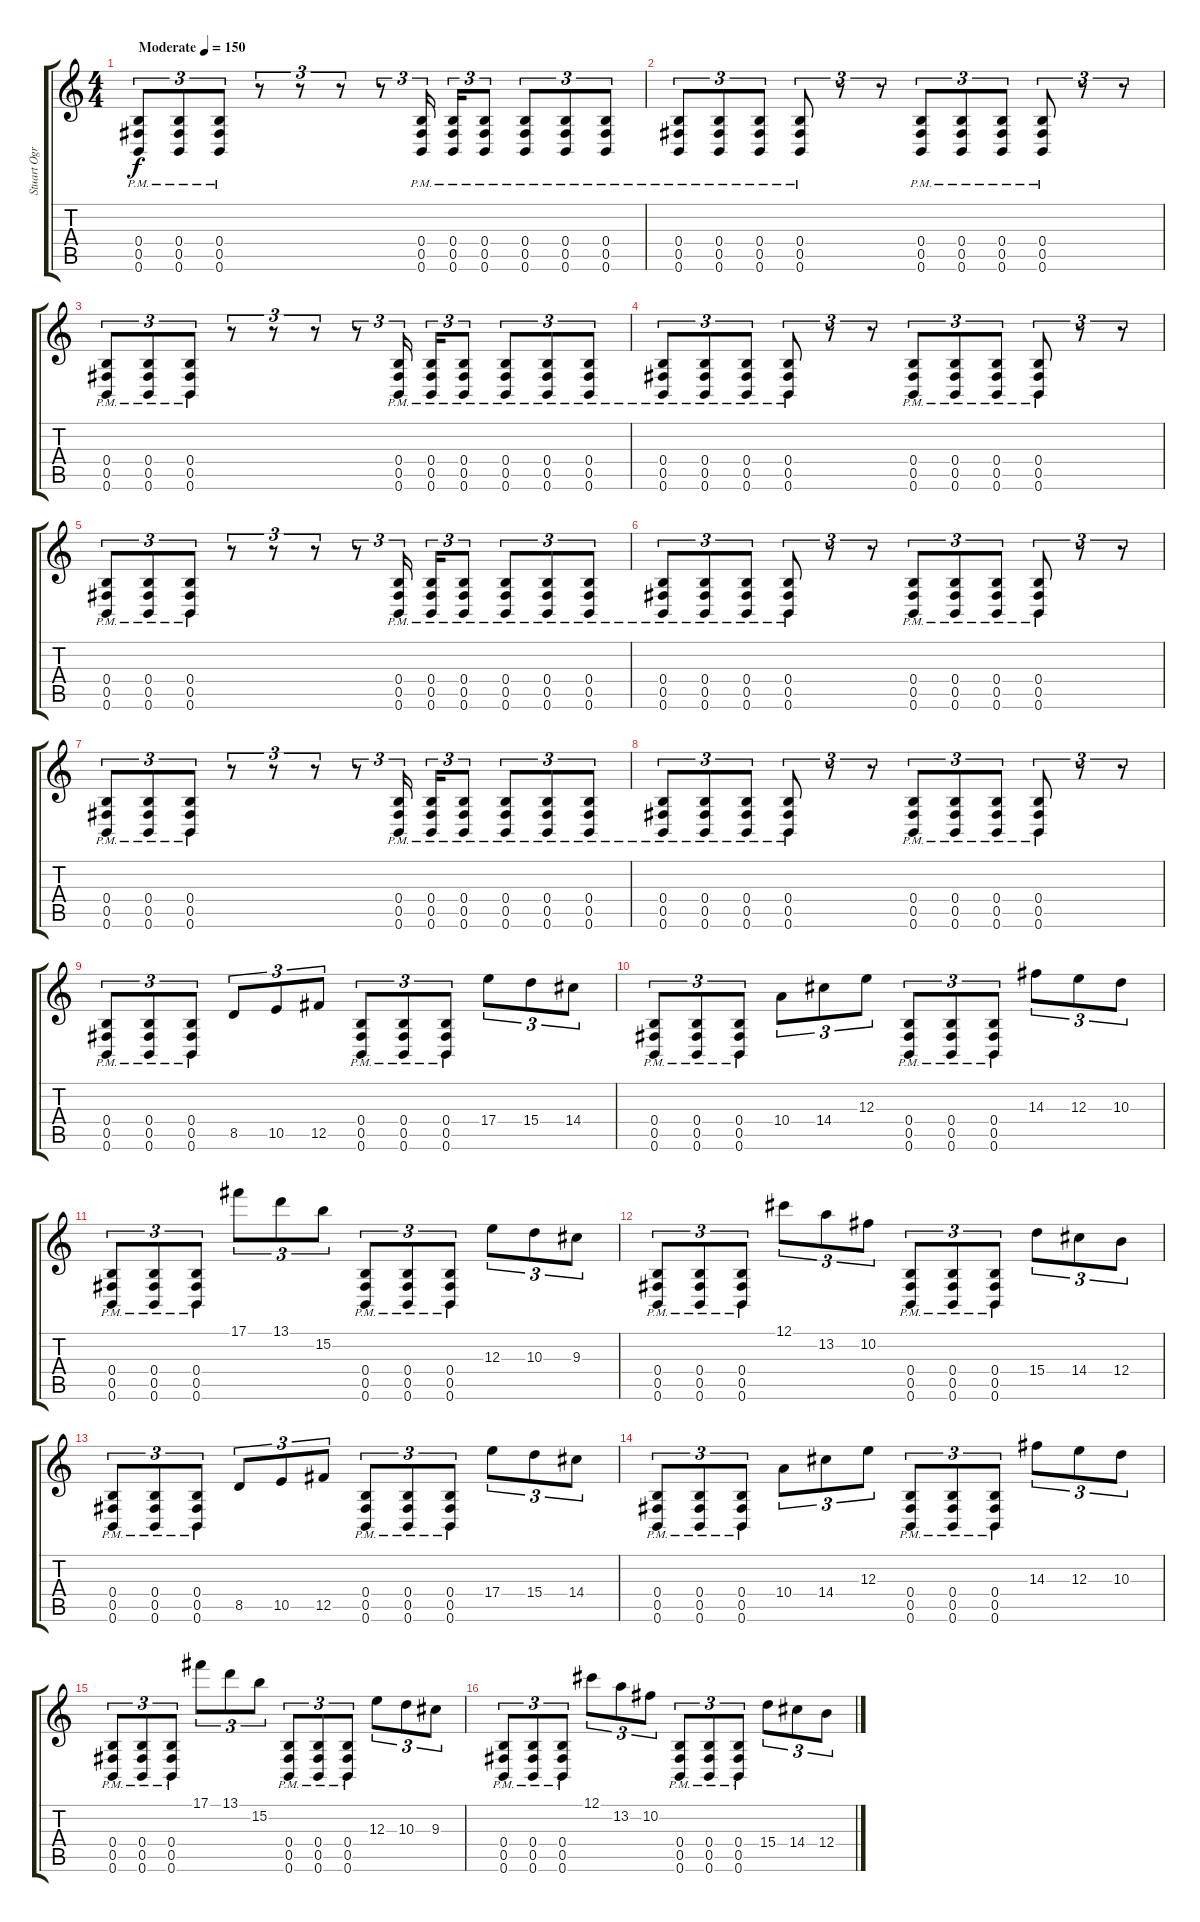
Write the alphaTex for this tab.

\track ("Stuart Ogran (Guitar)" "Stuart Ogr") {instrument distortionguitar}
\staff {score tabs}
\tuning (Db4 Ab3 E3 B2 Gb2 B1) {hide}
\ts (4 4)
\tempo (150 "Moderate")
\clef g2
\ks c
(0.4{pm} 0.5{pm} 0.6{pm}).8{tu (3 2) dy f instrument distortionguitar} (0.4{pm} 0.5{pm} 0.6{pm}).8{tu (3 2)} (0.4{pm} 0.5{pm} 0.6{pm}).8{tu (3 2)} r.8{tu (3 2)} r.8{tu (3 2)} r.8{tu (3 2)} r.8{tu (3 2)} (0.4{pm} 0.5{pm} 0.6{pm}).16{tu (3 2) beam splitsecondary} (0.4{pm} 0.5{pm} 0.6{pm}).16{tu (3 2)} (0.4{pm} 0.5{pm} 0.6{pm}).8{tu (3 2)} (0.4{pm} 0.5{pm} 0.6{pm}).8{tu (3 2)} (0.4{pm} 0.5{pm} 0.6{pm}).8{tu (3 2)} (0.4{pm} 0.5{pm} 0.6{pm}).8{tu (3 2)} |
(0.4{pm} 0.5{pm} 0.6{pm}).8{tu (3 2)} (0.4{pm} 0.5{pm} 0.6{pm}).8{tu (3 2)} (0.4{pm} 0.5{pm} 0.6{pm}).8{tu (3 2)} (0.4{pm} 0.5{pm} 0.6{pm}).8{tu (3 2)} r.8{tu (3 2)} r.8{tu (3 2)} (0.4{pm} 0.5{pm} 0.6{pm}).8{tu (3 2)} (0.4{pm} 0.5{pm} 0.6{pm}).8{tu (3 2)} (0.4{pm} 0.5{pm} 0.6{pm}).8{tu (3 2)} (0.4{pm} 0.5{pm} 0.6{pm}).8{tu (3 2)} r.8{tu (3 2)} r.8{tu (3 2)} |
(0.4{pm} 0.5{pm} 0.6{pm}).8{tu (3 2)} (0.4{pm} 0.5{pm} 0.6{pm}).8{tu (3 2)} (0.4{pm} 0.5{pm} 0.6{pm}).8{tu (3 2)} r.8{tu (3 2)} r.8{tu (3 2)} r.8{tu (3 2)} r.8{tu (3 2)} (0.4{pm} 0.5{pm} 0.6{pm}).16{tu (3 2) beam splitsecondary} (0.4{pm} 0.5{pm} 0.6{pm}).16{tu (3 2)} (0.4{pm} 0.5{pm} 0.6{pm}).8{tu (3 2)} (0.4{pm} 0.5{pm} 0.6{pm}).8{tu (3 2)} (0.4{pm} 0.5{pm} 0.6{pm}).8{tu (3 2)} (0.4{pm} 0.5{pm} 0.6{pm}).8{tu (3 2)} |
(0.4{pm} 0.5{pm} 0.6{pm}).8{tu (3 2)} (0.4{pm} 0.5{pm} 0.6{pm}).8{tu (3 2)} (0.4{pm} 0.5{pm} 0.6{pm}).8{tu (3 2)} (0.4{pm} 0.5{pm} 0.6{pm}).8{tu (3 2)} r.8{tu (3 2)} r.8{tu (3 2)} (0.4{pm} 0.5{pm} 0.6{pm}).8{tu (3 2)} (0.4{pm} 0.5{pm} 0.6{pm}).8{tu (3 2)} (0.4{pm} 0.5{pm} 0.6{pm}).8{tu (3 2)} (0.4{pm} 0.5{pm} 0.6{pm}).8{tu (3 2)} r.8{tu (3 2)} r.8{tu (3 2)} |
(0.4{pm} 0.5{pm} 0.6{pm}).8{tu (3 2)} (0.4{pm} 0.5{pm} 0.6{pm}).8{tu (3 2)} (0.4{pm} 0.5{pm} 0.6{pm}).8{tu (3 2)} r.8{tu (3 2)} r.8{tu (3 2)} r.8{tu (3 2)} r.8{tu (3 2)} (0.4{pm} 0.5{pm} 0.6{pm}).16{tu (3 2) beam splitsecondary} (0.4{pm} 0.5{pm} 0.6{pm}).16{tu (3 2)} (0.4{pm} 0.5{pm} 0.6{pm}).8{tu (3 2)} (0.4{pm} 0.5{pm} 0.6{pm}).8{tu (3 2)} (0.4{pm} 0.5{pm} 0.6{pm}).8{tu (3 2)} (0.4{pm} 0.5{pm} 0.6{pm}).8{tu (3 2)} |
(0.4{pm} 0.5{pm} 0.6{pm}).8{tu (3 2)} (0.4{pm} 0.5{pm} 0.6{pm}).8{tu (3 2)} (0.4{pm} 0.5{pm} 0.6{pm}).8{tu (3 2)} (0.4{pm} 0.5{pm} 0.6{pm}).8{tu (3 2)} r.8{tu (3 2)} r.8{tu (3 2)} (0.4{pm} 0.5{pm} 0.6{pm}).8{tu (3 2)} (0.4{pm} 0.5{pm} 0.6{pm}).8{tu (3 2)} (0.4{pm} 0.5{pm} 0.6{pm}).8{tu (3 2)} (0.4{pm} 0.5{pm} 0.6{pm}).8{tu (3 2)} r.8{tu (3 2)} r.8{tu (3 2)} |
(0.4{pm} 0.5{pm} 0.6{pm}).8{tu (3 2)} (0.4{pm} 0.5{pm} 0.6{pm}).8{tu (3 2)} (0.4{pm} 0.5{pm} 0.6{pm}).8{tu (3 2)} r.8{tu (3 2)} r.8{tu (3 2)} r.8{tu (3 2)} r.8{tu (3 2)} (0.4{pm} 0.5{pm} 0.6{pm}).16{tu (3 2) beam splitsecondary} (0.4{pm} 0.5{pm} 0.6{pm}).16{tu (3 2)} (0.4{pm} 0.5{pm} 0.6{pm}).8{tu (3 2)} (0.4{pm} 0.5{pm} 0.6{pm}).8{tu (3 2)} (0.4{pm} 0.5{pm} 0.6{pm}).8{tu (3 2)} (0.4{pm} 0.5{pm} 0.6{pm}).8{tu (3 2)} |
(0.4{pm} 0.5{pm} 0.6{pm}).8{tu (3 2)} (0.4{pm} 0.5{pm} 0.6{pm}).8{tu (3 2)} (0.4{pm} 0.5{pm} 0.6{pm}).8{tu (3 2)} (0.4{pm} 0.5{pm} 0.6{pm}).8{tu (3 2)} r.8{tu (3 2)} r.8{tu (3 2)} (0.4{pm} 0.5{pm} 0.6{pm}).8{tu (3 2)} (0.4{pm} 0.5{pm} 0.6{pm}).8{tu (3 2)} (0.4{pm} 0.5{pm} 0.6{pm}).8{tu (3 2)} (0.4{pm} 0.5{pm} 0.6{pm}).8{tu (3 2)} r.8{tu (3 2)} r.8{tu (3 2)} |
(0.4{pm} 0.5{pm} 0.6{pm}).8{tu (3 2)} (0.4{pm} 0.5{pm} 0.6{pm}).8{tu (3 2)} (0.4{pm} 0.5{pm} 0.6{pm}).8{tu (3 2)} 8.5.8{tu (3 2)} 10.5.8{tu (3 2)} 12.5.8{tu (3 2)} (0.4{pm} 0.5{pm} 0.6{pm}).8{tu (3 2)} (0.4{pm} 0.5{pm} 0.6{pm}).8{tu (3 2)} (0.4{pm} 0.5{pm} 0.6{pm}).8{tu (3 2)} 17.4.8{tu (3 2)} 15.4.8{tu (3 2)} 14.4.8{tu (3 2)} |
(0.4{pm} 0.5{pm} 0.6{pm}).8{tu (3 2)} (0.4{pm} 0.5{pm} 0.6{pm}).8{tu (3 2)} (0.4{pm} 0.5{pm} 0.6{pm}).8{tu (3 2)} 10.4.8{tu (3 2)} 14.4.8{tu (3 2)} 12.3.8{tu (3 2)} (0.4{pm} 0.5{pm} 0.6{pm}).8{tu (3 2)} (0.4{pm} 0.5{pm} 0.6{pm}).8{tu (3 2)} (0.4{pm} 0.5{pm} 0.6{pm}).8{tu (3 2)} 14.3.8{tu (3 2)} 12.3.8{tu (3 2)} 10.3.8{tu (3 2)} |
(0.4{pm} 0.5{pm} 0.6{pm}).8{tu (3 2)} (0.4{pm} 0.5{pm} 0.6{pm}).8{tu (3 2)} (0.4{pm} 0.5{pm} 0.6{pm}).8{tu (3 2)} 17.1.8{tu (3 2)} 13.1.8{tu (3 2)} 15.2.8{tu (3 2)} (0.4{pm} 0.5{pm} 0.6{pm}).8{tu (3 2)} (0.4{pm} 0.5{pm} 0.6{pm}).8{tu (3 2)} (0.4{pm} 0.5{pm} 0.6{pm}).8{tu (3 2)} 12.3.8{tu (3 2)} 10.3.8{tu (3 2)} 9.3.8{tu (3 2)} |
(0.4{pm} 0.5{pm} 0.6{pm}).8{tu (3 2)} (0.4{pm} 0.5{pm} 0.6{pm}).8{tu (3 2)} (0.4{pm} 0.5{pm} 0.6{pm}).8{tu (3 2)} 12.1.8{tu (3 2)} 13.2.8{tu (3 2)} 10.2.8{tu (3 2)} (0.4{pm} 0.5{pm} 0.6{pm}).8{tu (3 2)} (0.4{pm} 0.5{pm} 0.6{pm}).8{tu (3 2)} (0.4{pm} 0.5{pm} 0.6{pm}).8{tu (3 2)} 15.4.8{tu (3 2)} 14.4.8{tu (3 2)} 12.4.8{tu (3 2)} |
(0.4{pm} 0.5{pm} 0.6{pm}).8{tu (3 2)} (0.4{pm} 0.5{pm} 0.6{pm}).8{tu (3 2)} (0.4{pm} 0.5{pm} 0.6{pm}).8{tu (3 2)} 8.5.8{tu (3 2)} 10.5.8{tu (3 2)} 12.5.8{tu (3 2)} (0.4{pm} 0.5{pm} 0.6{pm}).8{tu (3 2)} (0.4{pm} 0.5{pm} 0.6{pm}).8{tu (3 2)} (0.4{pm} 0.5{pm} 0.6{pm}).8{tu (3 2)} 17.4.8{tu (3 2)} 15.4.8{tu (3 2)} 14.4.8{tu (3 2)} |
(0.4{pm} 0.5{pm} 0.6{pm}).8{tu (3 2)} (0.4{pm} 0.5{pm} 0.6{pm}).8{tu (3 2)} (0.4{pm} 0.5{pm} 0.6{pm}).8{tu (3 2)} 10.4.8{tu (3 2)} 14.4.8{tu (3 2)} 12.3.8{tu (3 2)} (0.4{pm} 0.5{pm} 0.6{pm}).8{tu (3 2)} (0.4{pm} 0.5{pm} 0.6{pm}).8{tu (3 2)} (0.4{pm} 0.5{pm} 0.6{pm}).8{tu (3 2)} 14.3.8{tu (3 2)} 12.3.8{tu (3 2)} 10.3.8{tu (3 2)} |
(0.4{pm} 0.5{pm} 0.6{pm}).8{tu (3 2)} (0.4{pm} 0.5{pm} 0.6{pm}).8{tu (3 2)} (0.4{pm} 0.5{pm} 0.6{pm}).8{tu (3 2)} 17.1.8{tu (3 2)} 13.1.8{tu (3 2)} 15.2.8{tu (3 2)} (0.4{pm} 0.5{pm} 0.6{pm}).8{tu (3 2)} (0.4{pm} 0.5{pm} 0.6{pm}).8{tu (3 2)} (0.4{pm} 0.5{pm} 0.6{pm}).8{tu (3 2)} 12.3.8{tu (3 2)} 10.3.8{tu (3 2)} 9.3.8{tu (3 2)} |
(0.4{pm} 0.5{pm} 0.6{pm}).8{tu (3 2)} (0.4{pm} 0.5{pm} 0.6{pm}).8{tu (3 2)} (0.4{pm} 0.5{pm} 0.6{pm}).8{tu (3 2)} 12.1.8{tu (3 2)} 13.2.8{tu (3 2)} 10.2.8{tu (3 2)} (0.4{pm} 0.5{pm} 0.6{pm}).8{tu (3 2)} (0.4{pm} 0.5{pm} 0.6{pm}).8{tu (3 2)} (0.4{pm} 0.5{pm} 0.6{pm}).8{tu (3 2)} 15.4.8{tu (3 2)} 14.4.8{tu (3 2)} 12.4.8{tu (3 2)}
